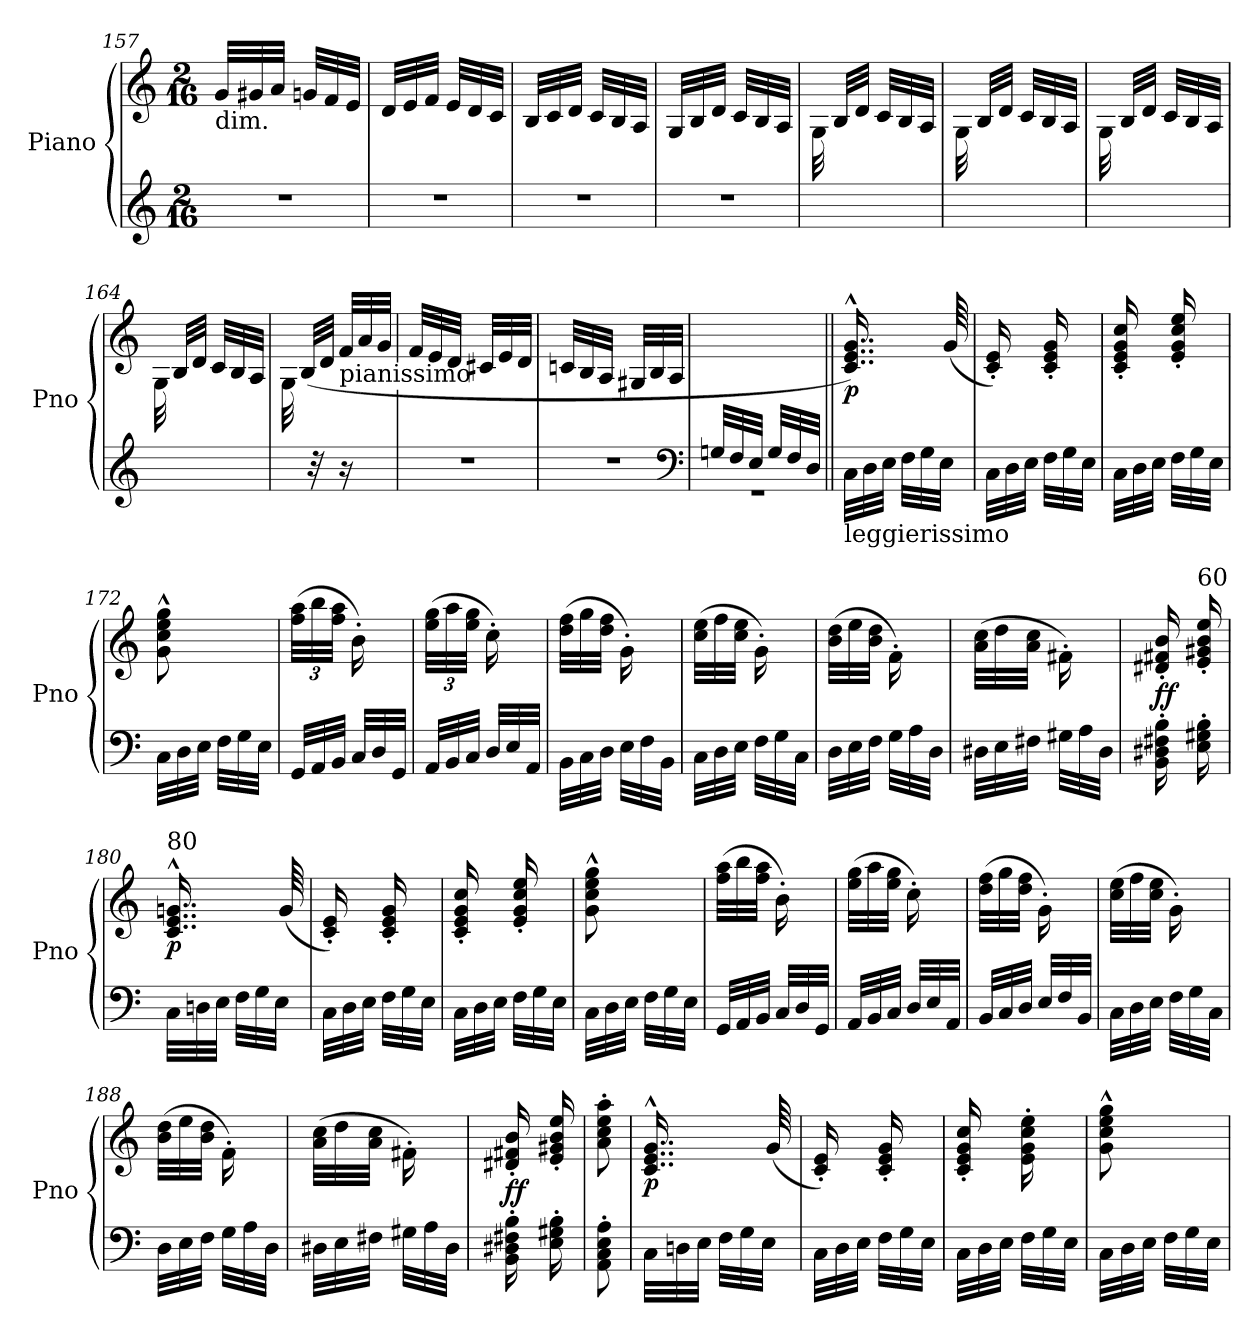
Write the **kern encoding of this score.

**kern	**kern	**dynam
*part1	*part1	*part1
*staff2	*staff1	*staff1/2
*I"Piano	*	*
*I'Pno	*	*
*clefG2	*clefG2	*
*k[]	*k[]	*
*C:	*C:	*
*M2/16	*M2/16	*
*	*Xtuplet	*
=157	=157	=157
!	!LO:TX:b:t=dim.	!
8r	48g/LLL	.
.	48g#X/	.
.	48a/JJJ	.
.	48gn/LLL	.
.	48f/	.
.	48e/JJJ	.
!!LO:LB:g=z
=158	=158	=158
8r	48d/LLL	.
.	48e/	.
.	48f/JJJ	.
.	48e/LLL	.
.	48d/	.
.	48c/JJJ	.
=159	=159	=159
8r	48B/LLL	.
.	48c/	.
.	48d/JJJ	.
.	48c/LLL	.
.	48B/	.
.	48A/JJJ	.
=160	=160	=160
8r	48G/LLL	.
.	48B/	.
.	48d/JJJ	.
.	48c/LLL	.
.	48B/	.
.	48A/JJJ	.
=161	=161	=161
8ryy	48G\	.
.	48B/LLL	.
.	48d/JJJ	.
.	48c/LLL	.
.	48B/	.
.	48A/JJJ	.
=162	=162	=162
8ryy	48G\	.
.	48B/LLL	.
.	48d/JJJ	.
.	48c/LLL	.
.	48B/	.
.	48A/JJJ	.
=163	=163	=163
8ryy	48G\	.
.	48B/LLL	.
.	48d/JJJ	.
.	48c/LLL	.
.	48B/	.
.	48A/JJJ	.
!!LO:LB:g=z
=164	=164	=164
8ryy	48G\	.
.	48B/LLL	.
.	48d/JJJ	.
.	48c/LLL	.
.	48B/	.
.	48A/JJJ	.
=165	=165	=165
32ryy	48G\	.
.	(48B/LLL	.
32r	.	.
.	48d/JJJ	.
!	!LO:TX:b:t=pianissimo	!
16r	48f/LLL	.
.	48a/	.
.	48g/JJJ	.
=166	=166	=166
8r	48f/LLL	.
.	48e/	.
.	48d/JJJ	.
.	48c#X/LLL	.
.	48e/	.
.	48d/JJJ	.
=167	=167	=167
8r	48cn/LLL	.
.	48B/	.
.	48A/JJJ	.
.	48G#X/LLL	.
.	48B/	.
.	48A/JJJ	.
*clefF4	*	*
=168	=168	=168
*Xtuplet	*	*
*^	*	*
48Gn/LLL	8rGG	8ryy	.
48F/	.	.	.
48E/JJJ	.	.	.
48G/LLL	.	.	.
48F/	.	.	.
48D/JJJ	.	.	.
*v	*v	*	*
=169||	=169||	=169||
!LO:TX:b:t=leggierissimo	!	!
!	!	!LO:DY:b
48C\LLL	16..c/^^ 16..e/^^ 16..g/^^)	p
48D\	.	.
48E\JJJ	.	.
48F\LLL	.	.
48G\	.	.
48E\JJJ	.	.
.	(64g/	.
!!LO:LB:g=z
=170	=170	=170
48C\LLL	16c/' 16e/')	.
48D\	.	.
48E\JJJ	.	.
48F\LLL	16c/' 16e/' 16g/'	.
48G\	.	.
48E\JJJ	.	.
=171	=171	=171
48C\LLL	16c/' 16e/' 16g/' 16cc/'	.
48D\	.	.
48E\JJJ	.	.
48F\LLL	16e/' 16g/' 16cc/' 16ee/'	.
48G\	.	.
48E\JJJ	.	.
=172	=172	=172
48C\LLL	8g\^^ 8cc\^^ 8ee\^^ 8gg\^^	.
48D\	.	.
48E\JJJ	.	.
48F\LLL	.	.
48G\	.	.
48E\JJJ	.	.
=173	=173	=173
*	*tuplet	*
*	*Xbrackettup	*
48GG/LLL	(48ff\ 48aa\LLL	.
48AA/	48bb\	.
48BB/JJJ	48ff\ 48aa\JJJ	.
48C/LLL	16b'\)	.
48D/	.	.
48GG/JJJ	.	.
=174	=174	=174
48AA/LLL	(48ee\ 48gg\LLL	.
48BB/	48aa\	.
48C/JJJ	48ee\ 48gg\JJJ	.
48D/LLL	16cc'\)	.
48E/	.	.
48AA/JJJ	.	.
=175	=175	=175
*	*Xtuplet	*
48BB\LLL	(48dd\ 48ff\LLL	.
48C\	48gg\	.
48D\JJJ	48dd\ 48ff\JJJ	.
48E\LLL	16g'\)	.
48F\	.	.
48BB\JJJ	.	.
!!LO:PB:g=z
=176	=176	=176
48C\LLL	(48cc\ 48ee\LLL	.
48D\	48ff\	.
48E\JJJ	48cc\ 48ee\JJJ	.
48F\LLL	16g'\)	.
48G\	.	.
48C\JJJ	.	.
=177	=177	=177
48D\LLL	(48b\ 48dd\LLL	.
48E\	48ee\	.
48F\JJJ	48b\ 48dd\JJJ	.
48G\LLL	16f'\)	.
48A\	.	.
48D\JJJ	.	.
=178	=178	=178
48D#X\LLL	(48a\ 48cc\LLL	.
48E\	48dd\	.
48F#X\JJJ	48a\ 48cc\JJJ	.
48G#X\LLL	16f#X'\)	.
48A\	.	.
48D#\JJJ	.	.
=179	=179	=179
!	!	!LO:DY:b
16BB\' 16D#X\' 16F#X\' 16B\'	16d#X/' 16f#X/' 16b/'	ff
!	!LO:TX:a:t=60	!
16E\' 16G#X\' 16B\'	16e/' 16g#X/' 16b/' 16ee/'	.
=180	=180	=180
!	!LO:TX:a:t=80	!
!	!	!LO:DY:b
48C\LLL	16..c/^^ 16..e/^^ 16..gn/^^	p
48Dn\	.	.
48E\JJJ	.	.
48F\LLL	.	.
48G\	.	.
48E\JJJ	.	.
.	(64g/	.
=181	=181	=181
48C\LLL	16c/' 16e/')	.
48D\	.	.
48E\JJJ	.	.
48F\LLL	16c/' 16e/' 16g/'	.
48G\	.	.
48E\JJJ	.	.
!!LO:LB:g=z
=182	=182	=182
48C\LLL	16c/' 16e/' 16g/' 16cc/'	.
48D\	.	.
48E\JJJ	.	.
48F\LLL	16e/' 16g/' 16cc/' 16ee/'	.
48G\	.	.
48E\JJJ	.	.
=183	=183	=183
48C\LLL	8g\^^ 8cc\^^ 8ee\^^ 8gg\^^	.
48D\	.	.
48E\JJJ	.	.
48F\LLL	.	.
48G\	.	.
48E\JJJ	.	.
=184	=184	=184
48GG/LLL	(48ff\ 48aa\LLL	.
48AA/	48bb\	.
48BB/JJJ	48ff\ 48aa\JJJ	.
48C/LLL	16b'\)	.
48D/	.	.
48GG/JJJ	.	.
=185	=185	=185
48AA/LLL	(48ee\ 48gg\LLL	.
48BB/	48aa\	.
48C/JJJ	48ee\ 48gg\JJJ	.
48D/LLL	16cc'\)	.
48E/	.	.
48AA/JJJ	.	.
=186	=186	=186
48BB/LLL	(48dd\ 48ff\LLL	.
48C/	48gg\	.
48D/JJJ	48dd\ 48ff\JJJ	.
48E/LLL	16g'\)	.
48F/	.	.
48BB/JJJ	.	.
=187	=187	=187
48C\LLL	(48cc\ 48ee\LLL	.
48D\	48ff\	.
48E\JJJ	48cc\ 48ee\JJJ	.
48F\LLL	16g'\)	.
48G\	.	.
48C\JJJ	.	.
!!LO:LB:g=z
=188	=188	=188
48D\LLL	(48b\ 48dd\LLL	.
48E\	48ee\	.
48F\JJJ	48b\ 48dd\JJJ	.
48G\LLL	16f'\)	.
48A\	.	.
48D\JJJ	.	.
=189	=189	=189
48D#X\LLL	(48a\ 48cc\LLL	.
48E\	48dd\	.
48F#X\JJJ	48a\ 48cc\JJJ	.
48G#X\LLL	16f#X'\)	.
48A\	.	.
48D#\JJJ	.	.
=190	=190	=190
!	!	!LO:DY:b
16BB\' 16D#X\' 16F#X\' 16B\'	16d#X/' 16f#X/' 16b/'	ff
16E\' 16G#X\' 16B\'	16e/' 16g#X/' 16b/' 16ee/'	.
=191	=191	=191
8AA\' 8C\' 8E\' 8A\'	8a\' 8cc\' 8ee\' 8aa\'	.
=192	=192	=192
!	!	!LO:DY:b
48C\LLL	16..c/^^ 16..e/^^ 16..g/^^	p
48Dn\	.	.
48E\JJJ	.	.
48F\LLL	.	.
48G\	.	.
48E\JJJ	.	.
.	(64g/	.
=193	=193	=193
48C\LLL	16c/' 16e/')	.
48D\	.	.
48E\JJJ	.	.
48F\LLL	16c/' 16e/' 16g/'	.
48G\	.	.
48E\JJJ	.	.
!!LO:PB:g=z
=194	=194	=194
48C\LLL	16c/' 16e/' 16g/' 16cc/'	.
48D\	.	.
48E\JJJ	.	.
48F\LLL	16e\' 16g\' 16cc\' 16ee\'	.
48G\	.	.
48E\JJJ	.	.
!!LO:PB:g=z
=195	=195	=195
48C\LLL	8g\^^ 8cc\^^ 8ee\^^ 8gg\^^	.
48D\	.	.
48E\JJJ	.	.
48F\LLL	.	.
48G\	.	.
48E\JJJ	.	.
=	=	=
*-	*-	*-
